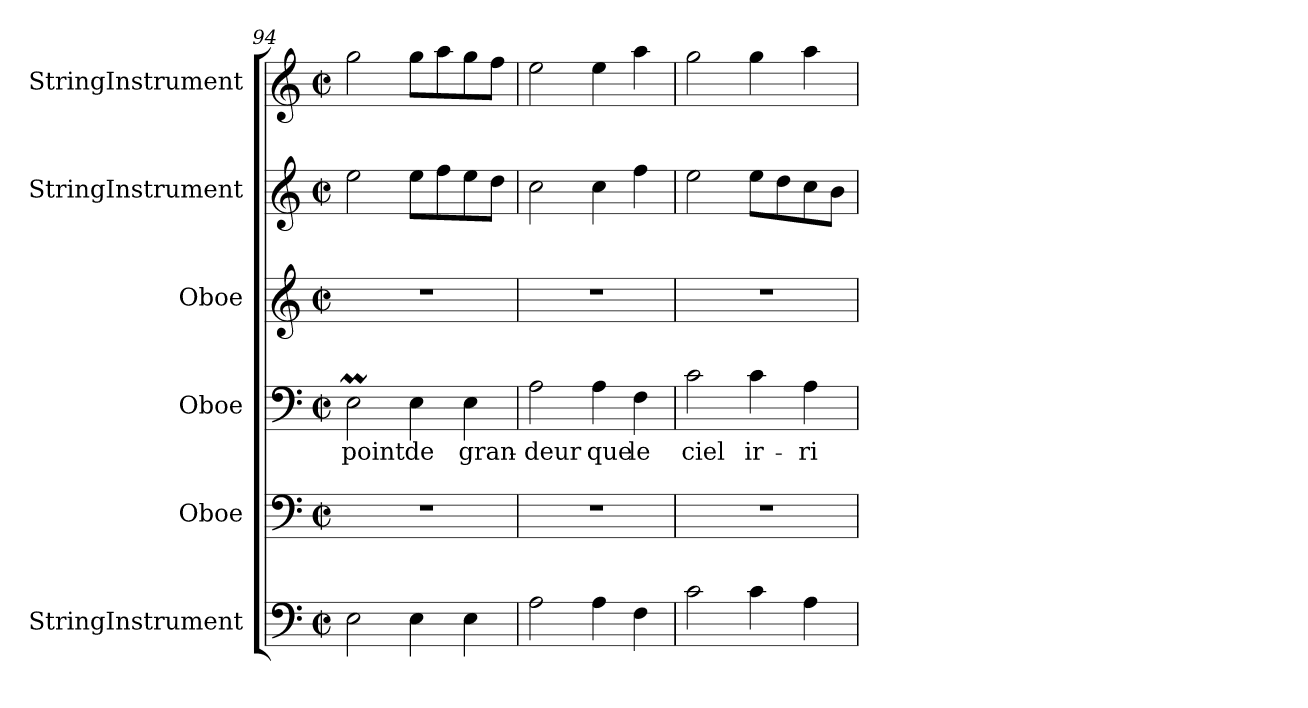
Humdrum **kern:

**kern	**kern	**kern	**text	**kern	**kern	**kern
*part6	*part5	*part4	*part4	*part3	*part2	*part1
*staff6	*staff5	*staff4	*staff4	*staff3	*staff2	*staff1
*I"StringInstrument	*I"Oboe	*I"Oboe	*	*I"Oboe	*I"StringInstrument	*I"StringInstrument
*I'Str	*I'Ob	*I'Ob	*	*I'Ob	*I'Str	*I'Str
*clefF4	*clefF4	*clefF4	*	*clefG2	*clefG2	*clefG2
*k[]	*k[]	*k[]	*	*k[]	*k[]	*k[]
*C:	*C:	*C:	*	*C:	*C:	*C:
*M2/2	*M2/2	*M2/2	*	*M2/2	*M2/2	*M2/2
*met(c|)	*met(c|)	*met(c|)	*	*met(c|)	*met(c|)	*met(c|)
=94	=94	=94	=94	=94	=94	=94
2E\	1r	2Em\	point	1r	2ee\	2gg\
4E\	.	4E\	de	.	8ee\L	8gg\L
.	.	.	.	.	8ff\	8aa\
4E\	.	4E\	gran-	.	8ee\	8gg\
.	.	.	.	.	8dd\J	8ff\J
=95	=95	=95	=95	=95	=95	=95
2A\	1r	2A\	-deur	1r	2cc\	2ee\
4A\	.	4A\	que	.	4cc\	4ee\
4F\	.	4F\	le	.	4ff\	4aa\
=96	=96	=96	=96	=96	=96	=96
2c\	1r	2c\	ciel	1r	2ee\	2gg\
4c\	.	4c\	ir-	.	8ee\L	4gg\
.	.	.	.	.	8dd\	.
4A\	.	4A\	-ri-	.	8cc\	4aa\
.	.	.	.	.	8b\J	.
=	=	=	=	=	=	=
*-	*-	*-	*-	*-	*-	*-
